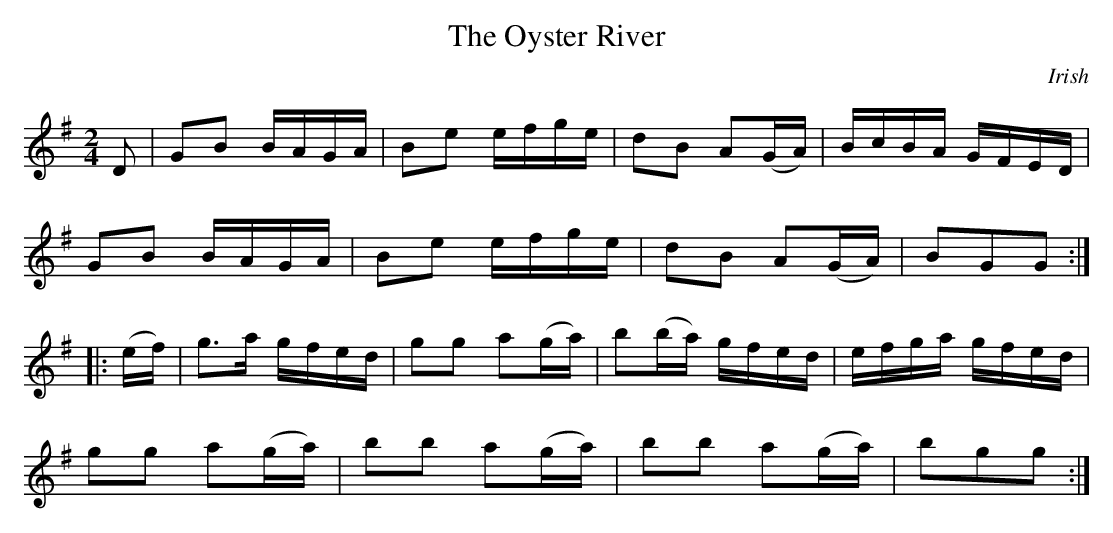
X:1
T:Oyster River, The
M:2/4
L:1/8
O:Irish
K:G
D|GB B/A/G/A/|Be e/f/g/e/|dB A(G/A/)|B/c/B/A/ G/F/E/D/|
GB B/A/G/A/|Be e/f/g/e/|dB A(G/A/)|BGG:|
|:(e/f/)|g>a g/f/e/d/|gg a(g/a/)|b(b/a/) g/f/e/d/|e/f/g/a/ g/f/e/d/|
gg a(g/a/)|bb a(g/a/)|bb a(g/a/)|bgg:|]
